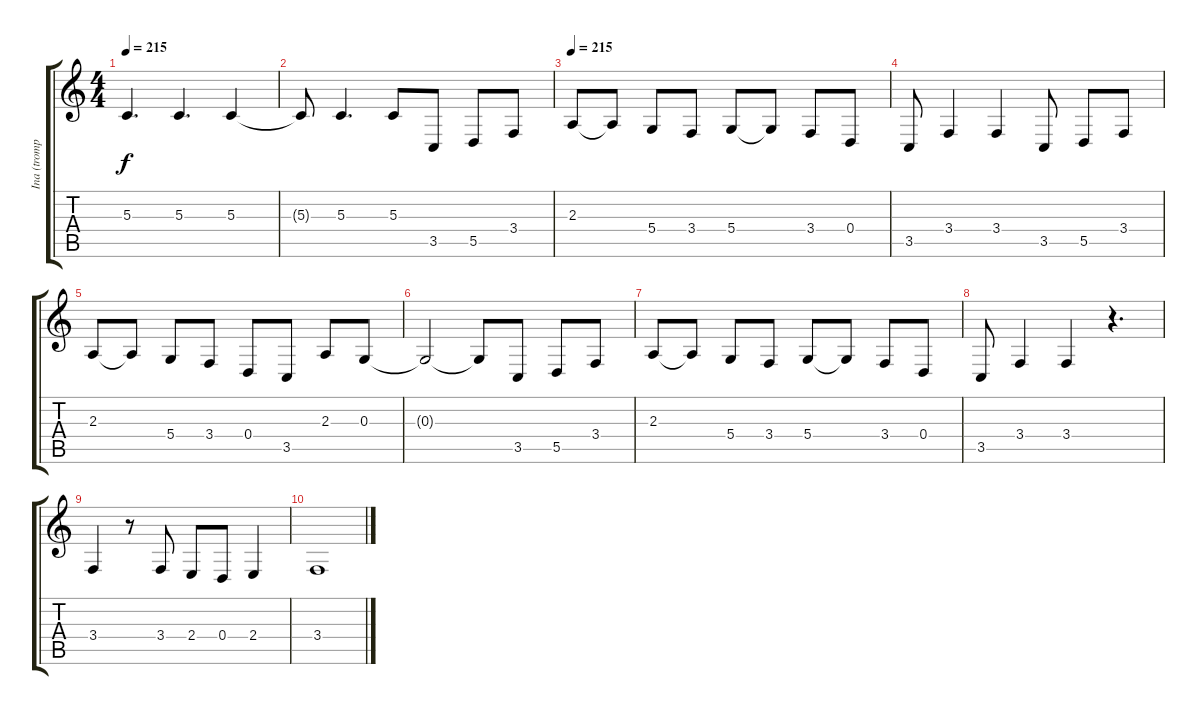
\track ("Ina (trompeta)" "Ina (tromp") {instrument trumpet}
\staff {score tabs}
\tuning (E4 B3 G3 D3 A2 E2) {hide}
\ts (4 4)
\tempo 215
\clef g2
\ks c
5.3.4{d dy f} 5.3.4{d} 5.3.4 |
5.3{t}.8 5.3.4{d} 5.3.8 3.5.8 5.5.8 3.4.8 |
\tempo 215
2.3.8 2.3{t}.8 5.4.8 3.4.8 5.4.8 5.4{t}.8 3.4.8 0.4.8 |
3.5.8 3.4.4 3.4.4 3.5.8 5.5.8 3.4.8 |
2.3.8 2.3{t}.8 5.4.8 3.4.8 0.4.8 3.5.8 2.3.8 0.3.8 |
0.3{t}.2 0.3{t}.8 3.5.8 5.5.8 3.4.8 |
2.3.8 2.3{t}.8 5.4.8 3.4.8 5.4.8 5.4{t}.8 3.4.8 0.4.8 |
3.5.8 3.4.4 3.4.4 r.4{d} |
3.4.4 r.8 3.4.8 2.4.8 0.4.8 2.4.4 |
3.4.1
